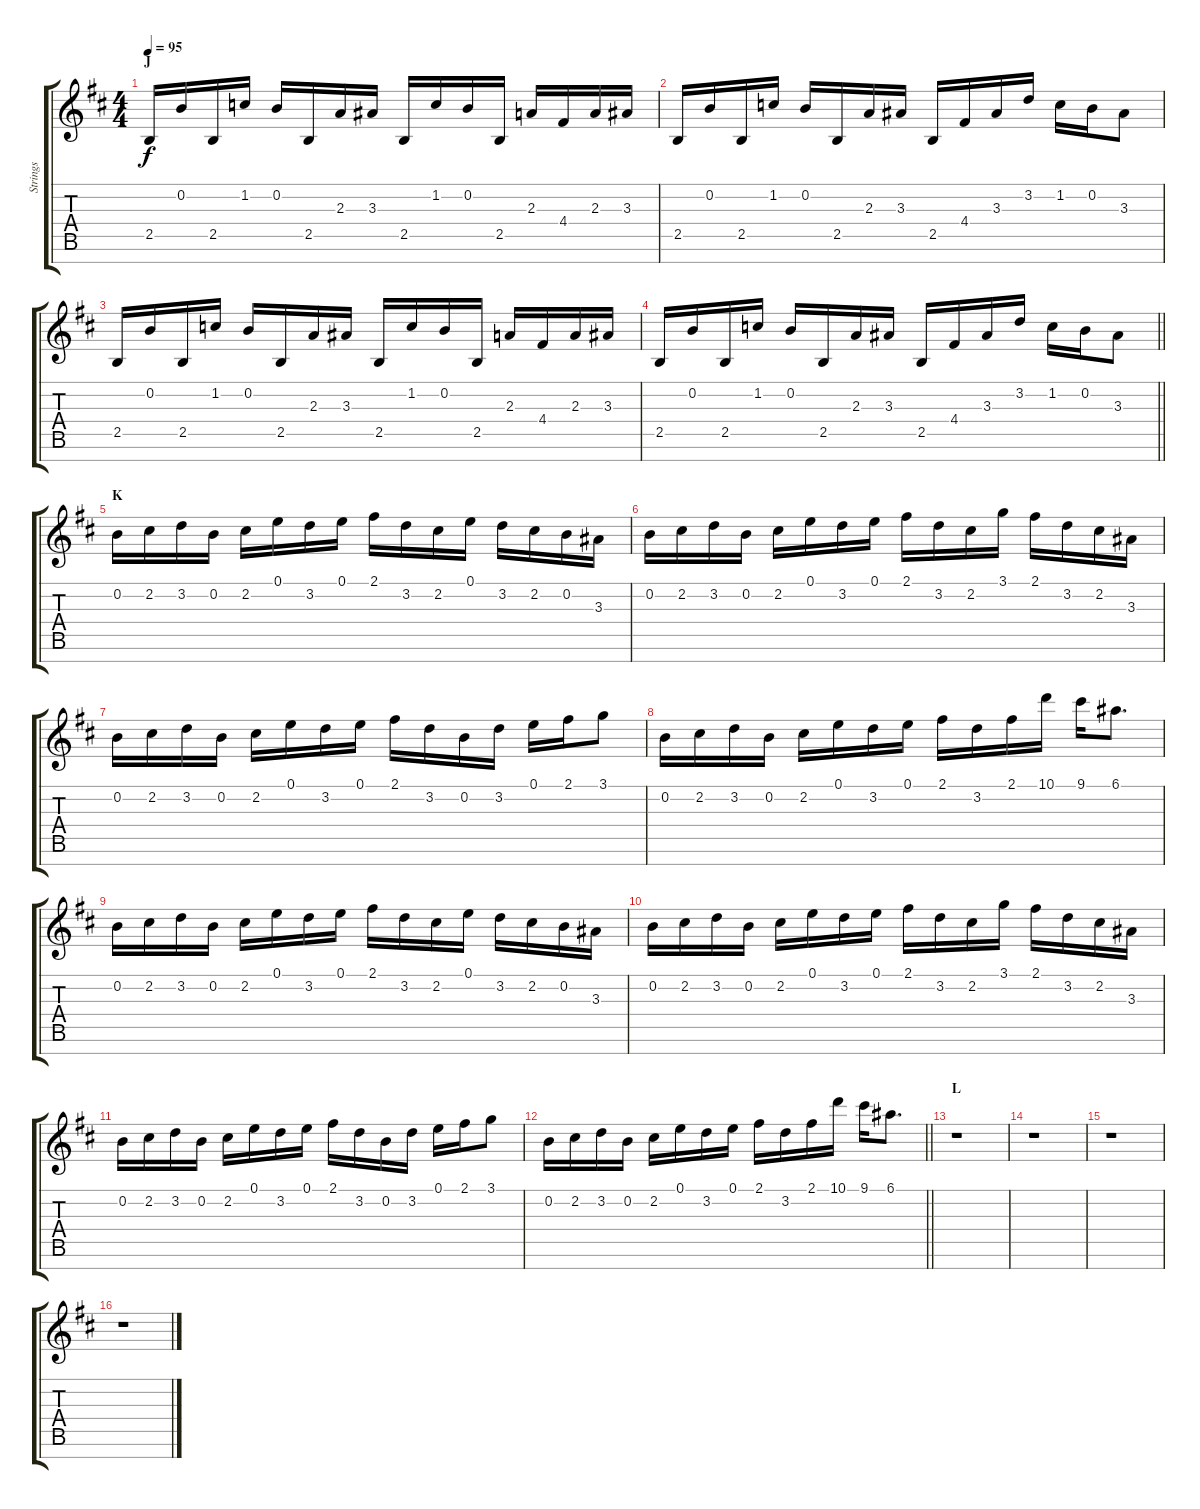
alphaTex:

\track ("Strings" "Strings") {instrument stringensemble1}
\staff {score tabs}
\tuning (E5 B4 G4 D4 A3 E3 B2) {hide}
\ts (4 4)
\section ("" "J")
\tempo 95
\clef g2
\ks d
2.5.16{dy f} 0.2.16 2.5.16 1.2.16 0.2.16 2.5.16 2.3.16 3.3.16 2.5.16 1.2.16 0.2.16 2.5.16 2.3.16 4.4.16 2.3.16 3.3.16 |
2.5.16 0.2.16 2.5.16 1.2.16 0.2.16 2.5.16 2.3.16 3.3.16 2.5.16 4.4.16 3.3.16 3.2.16 1.2.16 0.2.16 3.3.8 |
2.5.16 0.2.16 2.5.16 1.2.16 0.2.16 2.5.16 2.3.16 3.3.16 2.5.16 1.2.16 0.2.16 2.5.16 2.3.16 4.4.16 2.3.16 3.3.16 |
\barLineRight lightlight
2.5.16 0.2.16 2.5.16 1.2.16 0.2.16 2.5.16 2.3.16 3.3.16 2.5.16 4.4.16 3.3.16 3.2.16 1.2.16 0.2.16 3.3.8 |
\section ("" "K")
0.2.16 2.2.16 3.2.16 0.2.16 2.2.16 0.1.16 3.2.16 0.1.16 2.1.16 3.2.16 2.2.16 0.1.16 3.2.16 2.2.16 0.2.16 3.3.16 |
0.2.16 2.2.16 3.2.16 0.2.16 2.2.16 0.1.16 3.2.16 0.1.16 2.1.16 3.2.16 2.2.16 3.1.16 2.1.16 3.2.16 2.2.16 3.3.16 |
0.2.16 2.2.16 3.2.16 0.2.16 2.2.16 0.1.16 3.2.16 0.1.16 2.1.16 3.2.16 0.2.16 3.2.16 0.1.16 2.1.16 3.1.8 |
0.2.16 2.2.16 3.2.16 0.2.16 2.2.16 0.1.16 3.2.16 0.1.16 2.1.16 3.2.16 2.1.16 10.1.16 9.1.16 6.1.8{d} |
0.2.16 2.2.16 3.2.16 0.2.16 2.2.16 0.1.16 3.2.16 0.1.16 2.1.16 3.2.16 2.2.16 0.1.16 3.2.16 2.2.16 0.2.16 3.3.16 |
0.2.16 2.2.16 3.2.16 0.2.16 2.2.16 0.1.16 3.2.16 0.1.16 2.1.16 3.2.16 2.2.16 3.1.16 2.1.16 3.2.16 2.2.16 3.3.16 |
0.2.16 2.2.16 3.2.16 0.2.16 2.2.16 0.1.16 3.2.16 0.1.16 2.1.16 3.2.16 0.2.16 3.2.16 0.1.16 2.1.16 3.1.8 |
\barLineRight lightlight
0.2.16 2.2.16 3.2.16 0.2.16 2.2.16 0.1.16 3.2.16 0.1.16 2.1.16 3.2.16 2.1.16 10.1.16 9.1.16 6.1.8{d} |
\section ("" "L")
r.1 |
r.1 |
r.1 |
r.1
